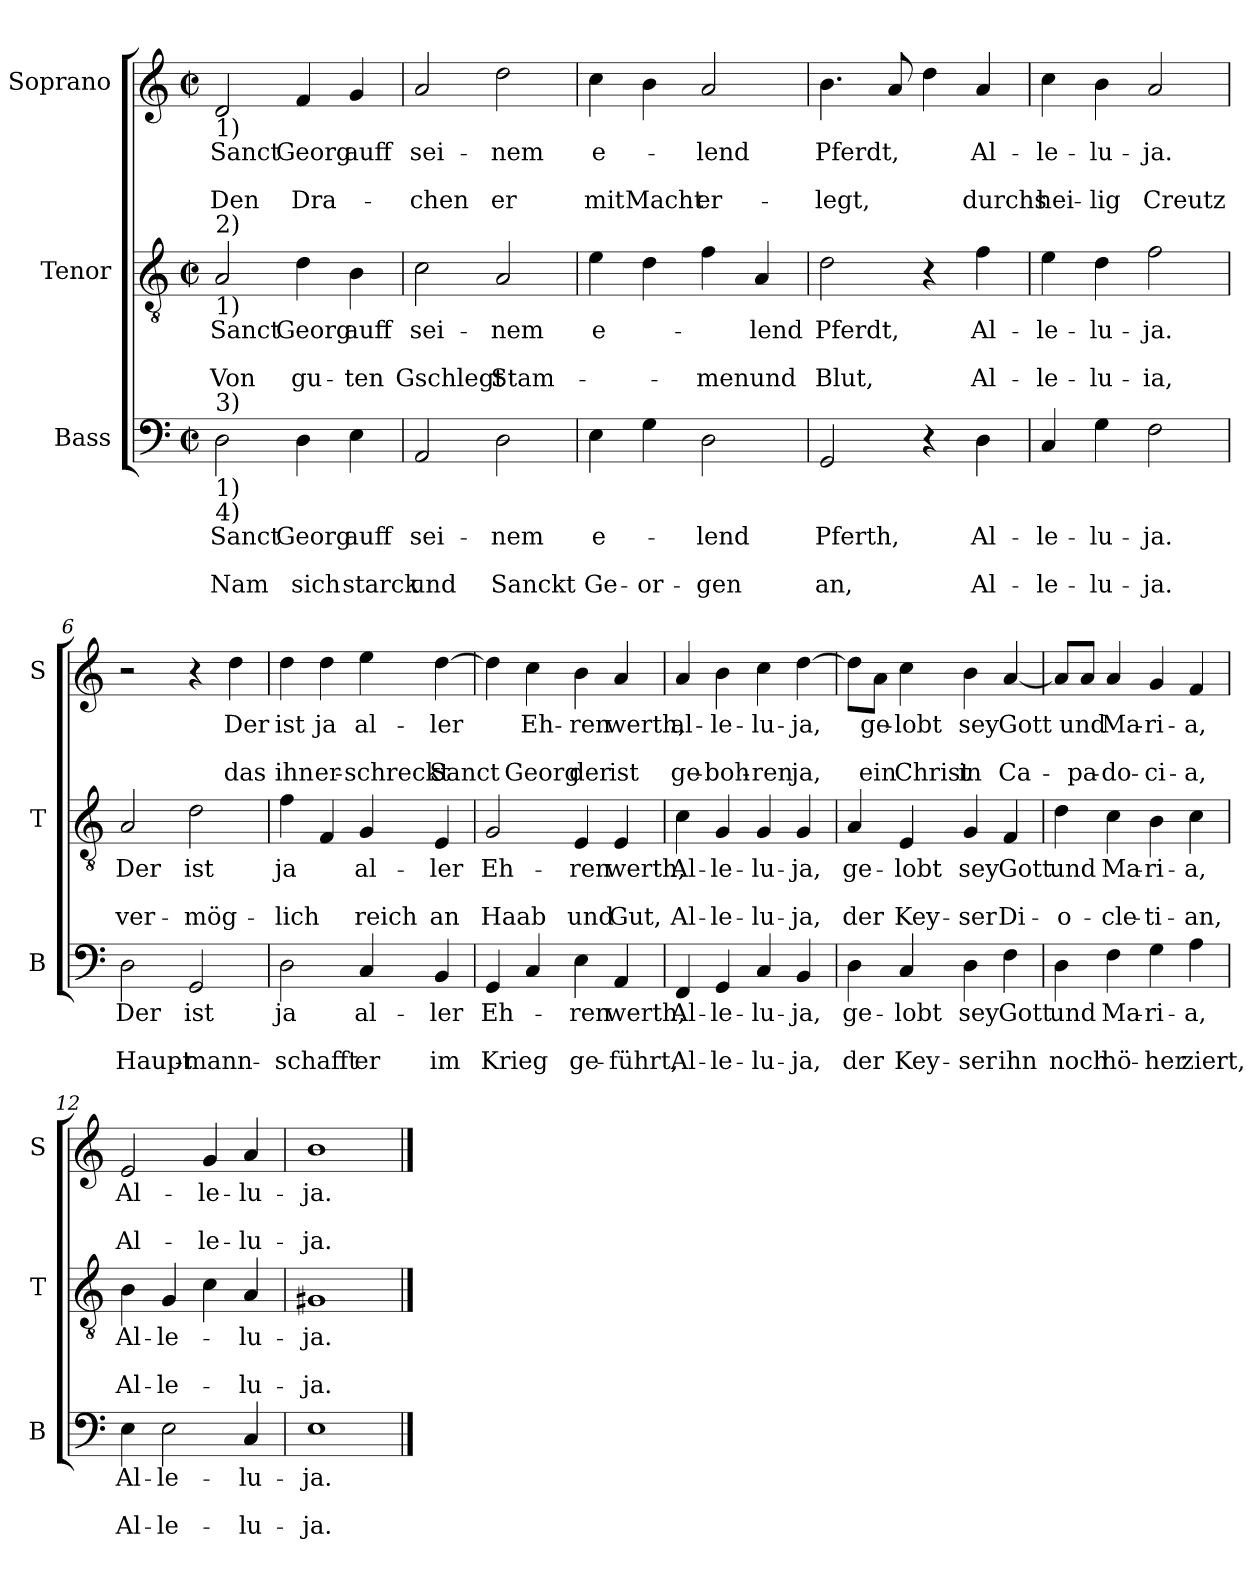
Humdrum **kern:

**kern	**text	**text	**text	**kern	**text	**text	**text	**kern	**text	**text	**text
*part3	*part3	*part3	*part3	*part2	*part2	*part2	*part2	*part1	*part1	*part1	*part1
*staff3	*staff3	*staff3	*staff3	*staff2	*staff2	*staff2	*staff2	*staff1	*staff1	*staff1	*staff1
*I"Bass	*	*	*	*I"Tenor	*	*	*	*I"Soprano	*	*	*
*I'B	*	*	*	*I'T	*	*	*	*I'S	*	*	*
*clefF4	*	*	*	*clefGv2	*	*	*	*clefG2	*	*	*
*k[]	*	*	*	*k[]	*	*	*	*k[]	*	*	*
*C:	*	*	*	*C:	*	*	*	*C:	*	*	*
*M2/2	*	*	*	*M2/2	*	*	*	*M2/2	*	*	*
*met(c|)	*	*	*	*met(c|)	*	*	*	*met(c|)	*	*	*
=1	=1	=1	=1	=1	=1	=1	=1	=1	=1	=1	=1
!	!	!	!	!	!	!	!	!LO:TX:b:t=1)	!	!	!
!	!	!	!	!LO:TX:a:t=2)	!	!	!	!	!	!	!
!	!	!	!	!LO:TX:b:t=1)	!	!	!	!	!	!	!
!LO:TX:a:t=3)	!	!	!	!	!	!	!	!	!	!	!
!LO:TX:b:t=1)	!	!	!	!	!	!	!	!	!	!	!
!LO:TX:b:t=4)	!	!	!	!	!	!	!	!	!	!	!
!	!LO:LY:b	!	!LO:LY:b	!	!LO:LY:b	!	!LO:LY:b	!	!LO:LY:b	!	!LO:LY:b
2D\	Sanct	.	Nam	2A/	Sanct	.	Von	2d/	Sanct	.	Den
!	!LO:LY:b	!	!LO:LY:b	!	!LO:LY:b	!	!LO:LY:b	!	!LO:LY:b	!	!LO:LY:b
4D\	Georg	.	sich	4d\	Georg	.	gu-	4f/	Georg	.	Dra-
!	!LO:LY:b	!	!LO:LY:b	!	!LO:LY:b	!	!LO:LY:b	!	!LO:LY:b	!	!
4E\	auff	.	starck	4B\	auff	.	-ten	4g/	auff	.	.
=2	=2	=2	=2	=2	=2	=2	=2	=2	=2	=2	=2
!	!LO:LY:b	!	!LO:LY:b	!	!LO:LY:b	!	!LO:LY:b	!	!LO:LY:b	!	!LO:LY:b
2AA/	sei-	.	und	2c\	sei-	.	Gschlegt	2a/	sei-	.	-chen
!	!LO:LY:b	!	!LO:LY:b	!	!LO:LY:b	!	!LO:LY:b	!	!LO:LY:b	!	!LO:LY:b
2D\	-nem	.	Sanckt	2A/	-nem	.	Stam-	2dd\	-nem	.	er
=3	=3	=3	=3	=3	=3	=3	=3	=3	=3	=3	=3
!	!LO:LY:b	!	!LO:LY:b	!	!LO:LY:b	!	!	!	!LO:LY:b	!	!LO:LY:b
4E\	e-	.	Ge-	4e\	e-	.	.	4cc\	e-	.	mit
!	!	!	!LO:LY:b	!	!	!	!	!	!	!	!LO:LY:b
4G\	.	.	-or-	4d\	.	.	.	4b\	.	.	Macht
!	!LO:LY:b	!	!LO:LY:b	!	!	!	!LO:LY:b	!	!LO:LY:b	!	!LO:LY:b
2D\	-lend	.	-gen	4f\	.	.	-men	2a/	-lend	.	er-
!	!	!	!	!	!LO:LY:b	!	!LO:LY:b	!	!	!	!
.	.	.	.	4A/	-lend	.	und	.	.	.	.
=4	=4	=4	=4	=4	=4	=4	=4	=4	=4	=4	=4
!	!LO:LY:b	!	!LO:LY:b	!	!LO:LY:b	!	!LO:LY:b	!	!LO:LY:b	!	!LO:LY:b
2GG/	Pferth,	.	an,	2d\	Pferdt,	.	Blut,	4.b\	Pferdt,	.	-legt,
.	.	.	.	.	.	.	.	8a/	.	.	.
4r	.	.	.	4r	.	.	.	4dd\	.	.	.
!	!LO:LY:b	!	!LO:LY:b	!	!LO:LY:b	!	!LO:LY:b	!	!LO:LY:b	!	!LO:LY:b
4D\	Al-	.	Al-	4f\	Al-	.	Al-	4a/	Al-	.	durchs
!!LO:LB:g=z
=5	=5	=5	=5	=5	=5	=5	=5	=5	=5	=5	=5
!	!LO:LY:b	!	!LO:LY:b	!	!LO:LY:b	!	!LO:LY:b	!	!LO:LY:b	!	!LO:LY:b
4C/	-le-	.	-le-	4e\	-le-	.	-le-	4cc\	-le-	.	hei-
!	!LO:LY:b	!	!LO:LY:b	!	!LO:LY:b	!	!LO:LY:b	!	!LO:LY:b	!	!LO:LY:b
4G\	-lu-	.	-lu-	4d\	-lu-	.	-lu-	4b\	-lu-	.	-lig
!	!LO:LY:b	!	!LO:LY:b	!	!LO:LY:b	!	!LO:LY:b	!	!LO:LY:b	!	!LO:LY:b
2F\	-ja.	.	-ja.	2f\	-ja.	.	-ia,	2a/	-ja.	.	Creutz
=6	=6	=6	=6	=6	=6	=6	=6	=6	=6	=6	=6
!	!LO:LY:b	!	!LO:LY:b	!	!LO:LY:b	!	!LO:LY:b	!	!	!	!
2D\	Der	.	Haupt-	2A/	Der	.	ver-	2r	.	.	.
!	!LO:LY:b	!	!LO:LY:b	!	!LO:LY:b	!	!LO:LY:b	!	!	!	!
2GG/	ist	.	-mann-	2d\	ist	.	-mög-	4r	.	.	.
!	!	!	!	!	!	!	!	!	!LO:LY:b	!	!LO:LY:b
.	.	.	.	.	.	.	.	4dd\	Der	.	das
=7	=7	=7	=7	=7	=7	=7	=7	=7	=7	=7	=7
!	!LO:LY:b	!	!LO:LY:b	!	!LO:LY:b	!	!LO:LY:b	!	!LO:LY:b	!	!LO:LY:b
2D\	ja	.	-schafft	4f\	ja	.	-lich	4dd\	ist	.	ihn
!	!	!	!	!	!	!	!	!	!LO:LY:b	!	!LO:LY:b
.	.	.	.	4F/	.	.	.	4dd\	ja	.	er-
!	!LO:LY:b	!	!LO:LY:b	!	!LO:LY:b	!	!LO:LY:b	!	!LO:LY:b	!	!LO:LY:b
4C/	al-	.	er	4G/	al-	.	reich	4ee\	al-	.	-schreckt
!	!LO:LY:b	!	!LO:LY:b	!	!LO:LY:b	!	!LO:LY:b	!	!LO:LY:b	!	!LO:LY:b
4BB/	-ler	.	im	4E/	-ler	.	an	[4dd\	-ler	.	Sanct
=8	=8	=8	=8	=8	=8	=8	=8	=8	=8	=8	=8
!	!LO:LY:b	!	!LO:LY:b	!	!LO:LY:b	!	!LO:LY:b	!	!	!	!
4GG/	Eh-	.	Krieg	2G/	Eh-	.	Haab	4dd\]	.	.	.
!	!	!	!	!	!	!	!	!	!LO:LY:b	!	!LO:LY:b
4C/	.	.	.	.	.	.	.	4cc\	Eh-	.	Georg
!	!LO:LY:b	!	!LO:LY:b	!	!LO:LY:b	!	!LO:LY:b	!	!LO:LY:b	!	!LO:LY:b
4E\	-ren	.	ge-	4E/	-ren	.	und	4b\	-ren	.	der
!	!LO:LY:b	!	!LO:LY:b	!	!LO:LY:b	!	!LO:LY:b	!	!LO:LY:b	!	!LO:LY:b
4AA/	werth,	.	-führt,	4E/	werth,	.	Gut,	4a/	werth,	.	ist
=9	=9	=9	=9	=9	=9	=9	=9	=9	=9	=9	=9
!	!LO:LY:b	!	!LO:LY:b	!	!LO:LY:b	!	!LO:LY:b	!	!LO:LY:b	!	!LO:LY:b
4FF/	Al-	.	Al-	4c\	Al-	.	Al-	4a/	al-	.	ge-
!	!LO:LY:b	!	!LO:LY:b	!	!LO:LY:b	!	!LO:LY:b	!	!LO:LY:b	!	!LO:LY:b
4GG/	-le-	.	-le-	4G/	-le-	.	-le-	4b\	-le-	.	-boh-
!	!LO:LY:b	!	!LO:LY:b	!	!LO:LY:b	!	!LO:LY:b	!	!LO:LY:b	!	!LO:LY:b
4C/	-lu-	.	-lu-	4G/	-lu-	.	-lu-	4cc\	-lu-	.	-ren
!	!LO:LY:b	!	!LO:LY:b	!	!LO:LY:b	!	!LO:LY:b	!	!LO:LY:b	!	!LO:LY:b
4BB/	-ja,	.	-ja,	4G/	-ja,	.	-ja,	[4dd\	-ja,	.	ja,
!!LO:PB:g=z
=10	=10	=10	=10	=10	=10	=10	=10	=10	=10	=10	=10
!	!LO:LY:b	!	!LO:LY:b	!	!LO:LY:b	!	!LO:LY:b	!	!	!	!
4D\	ge-	.	der	4A/	ge-	.	der	8dd\L]	.	.	.
!	!	!	!	!	!	!	!	!	!LO:LY:b	!	!LO:LY:b
.	.	.	.	.	.	.	.	8a\J	ge-	.	ein
!	!LO:LY:b	!	!LO:LY:b	!	!LO:LY:b	!	!LO:LY:b	!	!LO:LY:b	!	!LO:LY:b
4C/	-lobt	.	Key-	4E/	-lobt	.	Key-	4cc\	-lobt	.	Christ
!	!LO:LY:b	!	!LO:LY:b	!	!LO:LY:b	!	!LO:LY:b	!	!LO:LY:b	!	!LO:LY:b
4D\	sey	.	-ser	4G/	sey	.	-ser	4b\	sey	.	in
!	!LO:LY:b	!	!LO:LY:b	!	!LO:LY:b	!	!LO:LY:b	!	!LO:LY:b	!	!LO:LY:b
4F\	Gott	.	ihn	4F/	Gott	.	Di-	[4a/	Gott	.	Ca-
=11	=11	=11	=11	=11	=11	=11	=11	=11	=11	=11	=11
!	!LO:LY:b	!	!LO:LY:b	!	!LO:LY:b	!	!LO:LY:b	!	!	!	!
4D\	und	.	noch	4d\	und	.	-o-	8a/L]	.	.	.
!	!	!	!	!	!	!	!	!	!LO:LY:b	!	!LO:LY:b
.	.	.	.	.	.	.	.	8a/J	und	.	-pa-
!	!LO:LY:b	!	!LO:LY:b	!	!LO:LY:b	!	!LO:LY:b	!	!LO:LY:b	!	!LO:LY:b
4F\	Ma-	.	hö-	4c\	Ma-	.	-cle-	4a/	Ma-	.	-do-
!	!LO:LY:b	!	!LO:LY:b	!	!LO:LY:b	!	!LO:LY:b	!	!LO:LY:b	!	!LO:LY:b
4G\	-ri-	.	-her	4B\	-ri-	.	-ti-	4g/	-ri-	.	-ci-
!	!LO:LY:b	!	!LO:LY:b	!	!LO:LY:b	!	!LO:LY:b	!	!LO:LY:b	!	!LO:LY:b
4A\	-a,	.	ziert,	4c\	-a,	.	-an,	4f/	-a,	.	-a,
=12	=12	=12	=12	=12	=12	=12	=12	=12	=12	=12	=12
!	!LO:LY:b	!	!LO:LY:b	!	!LO:LY:b	!	!LO:LY:b	!	!LO:LY:b	!	!LO:LY:b
4E\	Al-	.	Al-	4B\	Al-	.	Al-	2e/	Al-	.	Al-
!	!LO:LY:b	!	!LO:LY:b	!	!LO:LY:b	!	!LO:LY:b	!	!	!	!
2E\	-le-	.	-le-	4G/	-le-	.	-le-	.	.	.	.
!	!	!	!	!	!	!	!	!	!LO:LY:b	!	!LO:LY:b
.	.	.	.	4c\	.	.	.	4g/	-le-	.	-le-
!	!LO:LY:b	!	!LO:LY:b	!	!LO:LY:b	!	!LO:LY:b	!	!LO:LY:b	!	!LO:LY:b
4C/	-lu-	.	-lu-	4A/	-lu-	.	-lu-	4a/	-lu-	.	-lu-
=13	=13	=13	=13	=13	=13	=13	=13	=13	=13	=13	=13
!	!LO:LY:b	!	!LO:LY:b	!	!LO:LY:b	!	!LO:LY:b	!	!LO:LY:b	!	!LO:LY:b
1E	-ja.	.	-ja.	1G#X	-ja.	.	-ja.	1b	-ja.	.	-ja.
==	==	==	==	==	==	==	==	==	==	==	==
*-	*-	*-	*-	*-	*-	*-	*-	*-	*-	*-	*-
